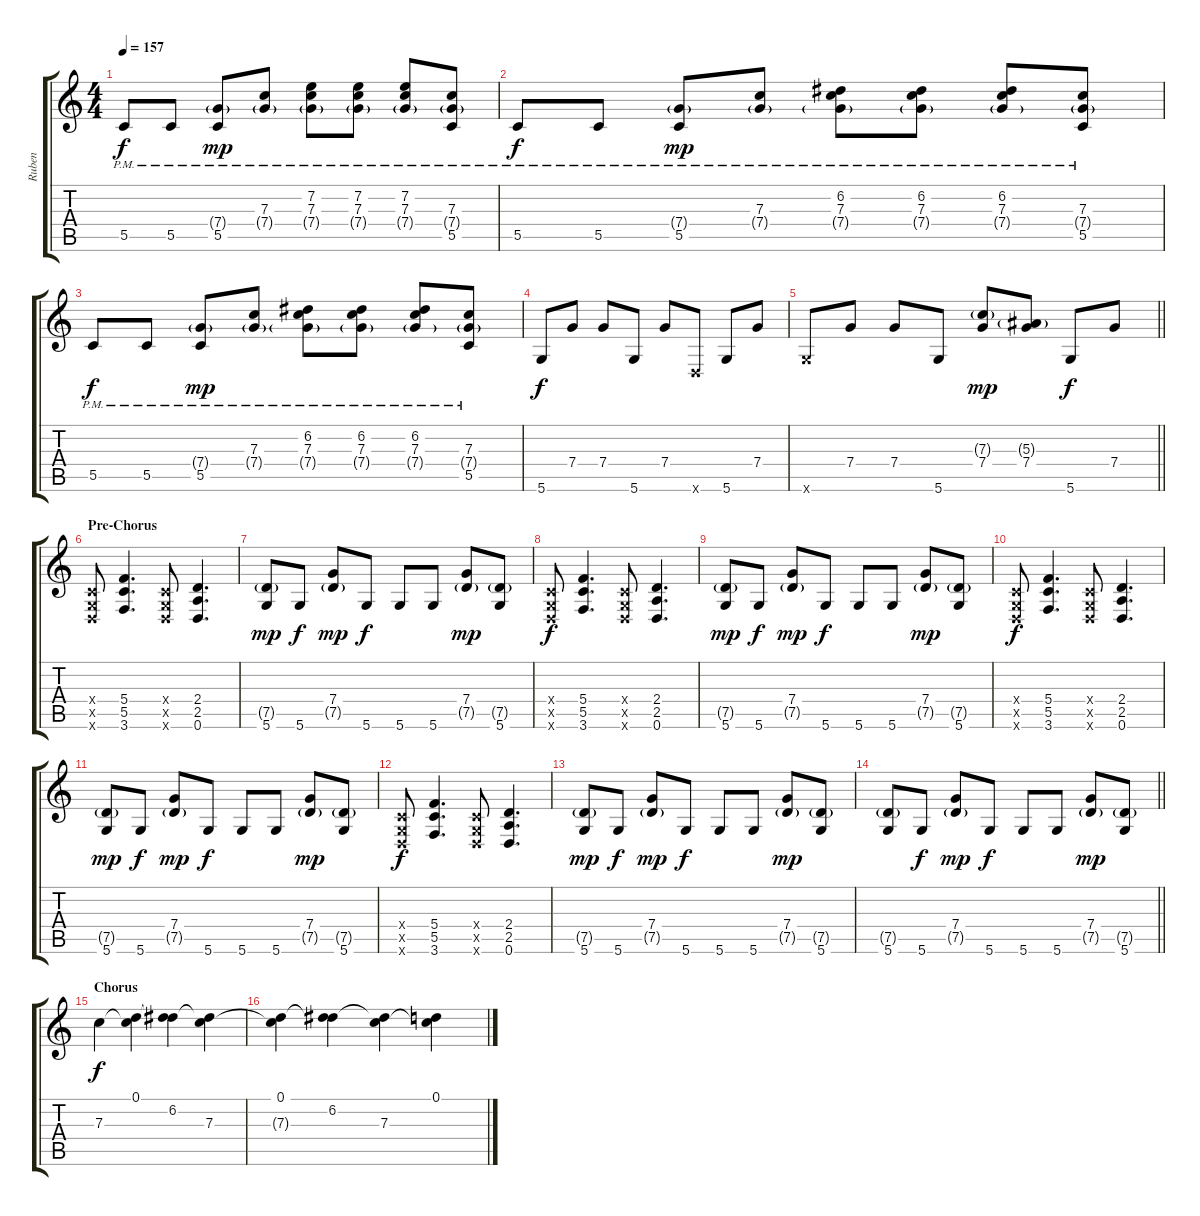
\track ("Ruben" "Ruben") {instrument overdrivenguitar}
\staff {score tabs}
\tuning (D4 A3 F3 C3 G2 D2) {hide}
\ts (4 4)
\tempo 157
\clef g2
\ks c
5.5{pm}.8{dy f} 5.5{pm}.8 (7.4{g pm} 5.5{pm}).8{dy mp} (7.3 7.4{g pm}).8 (7.2 7.3 7.4{g pm}).8 (7.2 7.3 7.4{g pm}).8 (7.2 7.3 7.4{g pm}).8 (7.3 7.4{g pm} 5.5{pm}).8 |
5.5{pm}.8{dy f} 5.5{pm}.8 (7.4{g pm} 5.5{pm}).8{dy mp} (7.3 7.4{g pm}).8 (6.2 7.3 7.4{g pm}).8 (6.2 7.3 7.4{g pm}).8 (6.2 7.3 7.4{g pm}).8 (7.3 7.4{g pm} 5.5{pm}).8 |
5.5{pm}.8{dy f} 5.5{pm}.8 (7.4{g pm} 5.5{pm}).8{dy mp} (7.3 7.4{g pm}).8 (6.2 7.3 7.4{g pm}).8 (6.2 7.3 7.4{g pm}).8 (6.2 7.3 7.4{g pm}).8 (7.3 7.4{g pm} 5.5{pm}).8 |
5.6.8{dy f} 7.4.8 7.4.8 5.6.8 7.4.8 0.6{x}.8 5.6.8 7.4.8 |
\barLineRight lightlight
5.6{x}.8 7.4.8 7.4.8 5.6.8 (7.3{g} 7.4).8{dy mp} (5.3{g} 7.4).8 5.6.8{dy f} 7.4.8 |
\section ("" "Pre-Chorus")
(0.4{x} 0.5{x} 0.6{x}).8 (5.4 5.5 3.6).4{d} (0.4{x} 0.5{x} 0.6{x}).8 (2.4 2.5 0.6).4{d} |
(7.5{g} 5.6).8{dy mp} 5.6.8{dy f} (7.4 7.5{g}).8{dy mp} 5.6.8{dy f} 5.6.8 5.6.8 (7.4 7.5{g}).8{dy mp} (7.5{g} 5.6).8 |
(0.4{x} 0.5{x} 0.6{x}).8{dy f} (5.4 5.5 3.6).4{d} (0.4{x} 0.5{x} 0.6{x}).8 (2.4 2.5 0.6).4{d} |
(7.5{g} 5.6).8{dy mp} 5.6.8{dy f} (7.4 7.5{g}).8{dy mp} 5.6.8{dy f} 5.6.8 5.6.8 (7.4 7.5{g}).8{dy mp} (7.5{g} 5.6).8 |
(0.4{x} 0.5{x} 0.6{x}).8{dy f} (5.4 5.5 3.6).4{d} (0.4{x} 0.5{x} 0.6{x}).8 (2.4 2.5 0.6).4{d} |
(7.5{g} 5.6).8{dy mp} 5.6.8{dy f} (7.4 7.5{g}).8{dy mp} 5.6.8{dy f} 5.6.8 5.6.8 (7.4 7.5{g}).8{dy mp} (7.5{g} 5.6).8 |
(0.4{x} 0.5{x} 0.6{x}).8{dy f} (5.4 5.5 3.6).4{d} (0.4{x} 0.5{x} 0.6{x}).8 (2.4 2.5 0.6).4{d} |
(7.5{g} 5.6).8{dy mp} 5.6.8{dy f} (7.4 7.5{g}).8{dy mp} 5.6.8{dy f} 5.6.8 5.6.8 (7.4 7.5{g}).8{dy mp} (7.5{g} 5.6).8 |
\barLineRight lightlight
(7.5{g} 5.6).8 5.6.8{dy f} (7.4 7.5{g}).8{dy mp} 5.6.8{dy f} 5.6.8 5.6.8 (7.4 7.5{g}).8{dy mp} (7.5{g} 5.6).8 |
\section ("" "Chorus")
7.3.4{dy f} (0.1 7.3{t}).4 (0.1{t} 6.2).4 (6.2{t} 7.3).4 |
(0.1 7.3{t}).4 (0.1{t} 6.2).4 (6.2{t} 7.3).4 (0.1 7.3{t}).4
